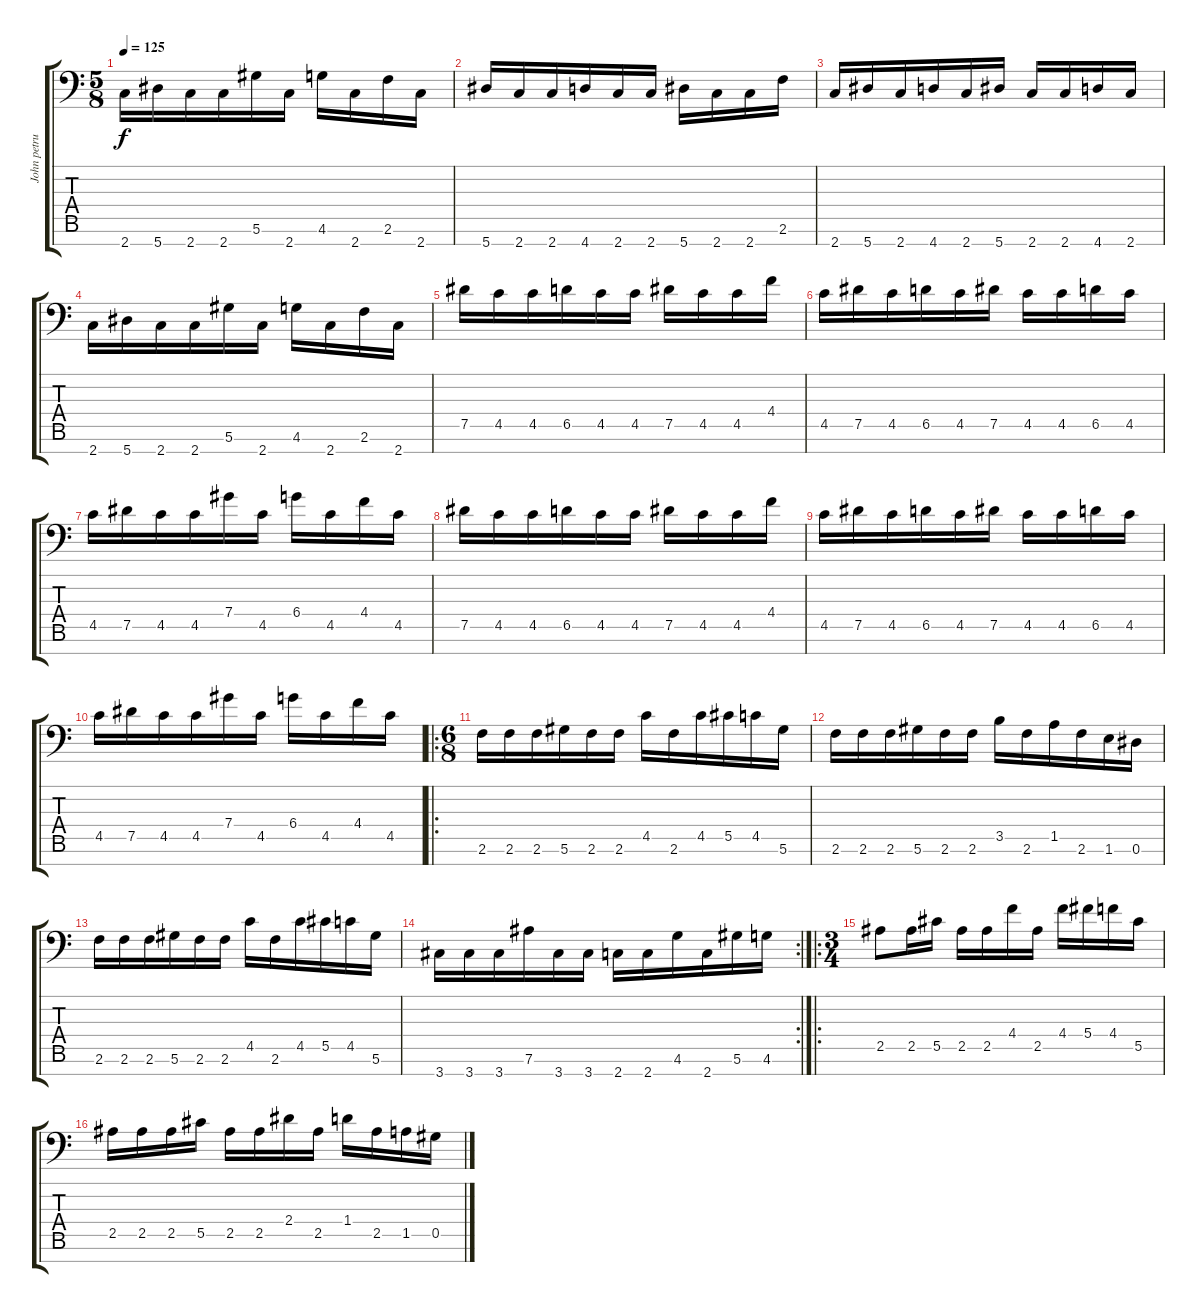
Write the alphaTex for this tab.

\track ("John petrucci" "John petru") {instrument distortionguitar}
\staff {score tabs}
\tuning (Eb4 Bb3 Gb3 Db3 Ab2 Eb2 Bb1) {hide}
\ts (5 8)
\tempo 125
\clef f4
\ks c
2.7.16{dy f} 5.7.16 2.7.16 2.7.16 5.6.16 2.7.16 4.6.16 2.7.16 2.6.16 2.7.16 |
5.7.16 2.7.16 2.7.16 4.7.16 2.7.16 2.7.16 5.7.16 2.7.16 2.7.16 2.6.16 |
2.7.16 5.7.16 2.7.16 4.7.16 2.7.16 5.7.16 2.7.16 2.7.16 4.7.16 2.7.16 |
2.7.16 5.7.16 2.7.16 2.7.16 5.6.16 2.7.16 4.6.16 2.7.16 2.6.16 2.7.16 |
7.5.16 4.5.16 4.5.16 6.5.16 4.5.16 4.5.16 7.5.16 4.5.16 4.5.16 4.4.16 |
4.5.16 7.5.16 4.5.16 6.5.16 4.5.16 7.5.16 4.5.16 4.5.16 6.5.16 4.5.16 |
4.5.16 7.5.16 4.5.16 4.5.16 7.4.16 4.5.16 6.4.16 4.5.16 4.4.16 4.5.16 |
7.5.16 4.5.16 4.5.16 6.5.16 4.5.16 4.5.16 7.5.16 4.5.16 4.5.16 4.4.16 |
4.5.16 7.5.16 4.5.16 6.5.16 4.5.16 7.5.16 4.5.16 4.5.16 6.5.16 4.5.16 |
4.5.16 7.5.16 4.5.16 4.5.16 7.4.16 4.5.16 6.4.16 4.5.16 4.4.16 4.5.16 |
\ro
\ts (6 8)
2.6.16 2.6.16 2.6.16 5.6.16 2.6.16 2.6.16 4.5.16 2.6.16 4.5.16 5.5.16 4.5.16 5.6.16 |
2.6.16 2.6.16 2.6.16 5.6.16 2.6.16 2.6.16 3.5.16 2.6.16 1.5.16 2.6.16 1.6.16 0.6.16 |
2.6.16 2.6.16 2.6.16 5.6.16 2.6.16 2.6.16 4.5.16 2.6.16 4.5.16 5.5.16 4.5.16 5.6.16 |
\rc 2
3.7.16 3.7.16 3.7.16 7.6.16 3.7.16 3.7.16 2.7.16 2.7.16 4.6.16 2.7.16 5.6.16 4.6.16 |
\ro
\ts (3 4)
2.5.8 2.5.16 5.5.16 2.5.16 2.5.16 4.4.16 2.5.16 4.4.16 5.4.16 4.4.16 5.5.16 |
2.5.16 2.5.16 2.5.16 5.5.16 2.5.16 2.5.16 2.4.16 2.5.16 1.4.16 2.5.16 1.5.16 0.5.16
